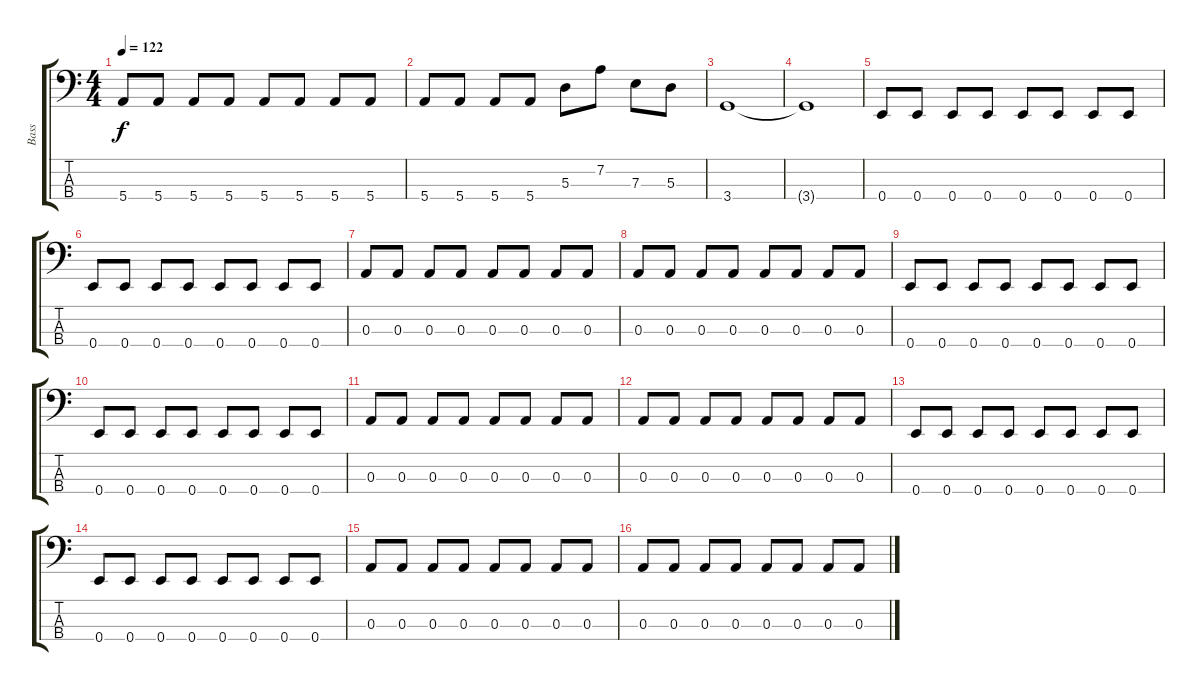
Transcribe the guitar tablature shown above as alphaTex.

\track ("Bass" "Bass") {instrument electricbassfinger}
\staff {score tabs}
\tuning (G2 D2 A1 E1) {hide}
\ts (4 4)
\tempo 122
\clef f4
\ks c
5.4.8{dy f} 5.4.8 5.4.8 5.4.8 5.4.8 5.4.8 5.4.8 5.4.8 |
5.4.8 5.4.8 5.4.8 5.4.8 5.3.8 7.2.8 7.3.8 5.3.8 |
3.4.1 |
3.4{t}.1 |
0.4.8 0.4.8 0.4.8 0.4.8 0.4.8 0.4.8 0.4.8 0.4.8 |
0.4.8 0.4.8 0.4.8 0.4.8 0.4.8 0.4.8 0.4.8 0.4.8 |
0.3.8 0.3.8 0.3.8 0.3.8 0.3.8 0.3.8 0.3.8 0.3.8 |
0.3.8 0.3.8 0.3.8 0.3.8 0.3.8 0.3.8 0.3.8 0.3.8 |
0.4.8 0.4.8 0.4.8 0.4.8 0.4.8 0.4.8 0.4.8 0.4.8 |
0.4.8 0.4.8 0.4.8 0.4.8 0.4.8 0.4.8 0.4.8 0.4.8 |
0.3.8 0.3.8 0.3.8 0.3.8 0.3.8 0.3.8 0.3.8 0.3.8 |
0.3.8 0.3.8 0.3.8 0.3.8 0.3.8 0.3.8 0.3.8 0.3.8 |
0.4.8 0.4.8 0.4.8 0.4.8 0.4.8 0.4.8 0.4.8 0.4.8 |
0.4.8 0.4.8 0.4.8 0.4.8 0.4.8 0.4.8 0.4.8 0.4.8 |
0.3.8 0.3.8 0.3.8 0.3.8 0.3.8 0.3.8 0.3.8 0.3.8 |
0.3.8 0.3.8 0.3.8 0.3.8 0.3.8 0.3.8 0.3.8 0.3.8
